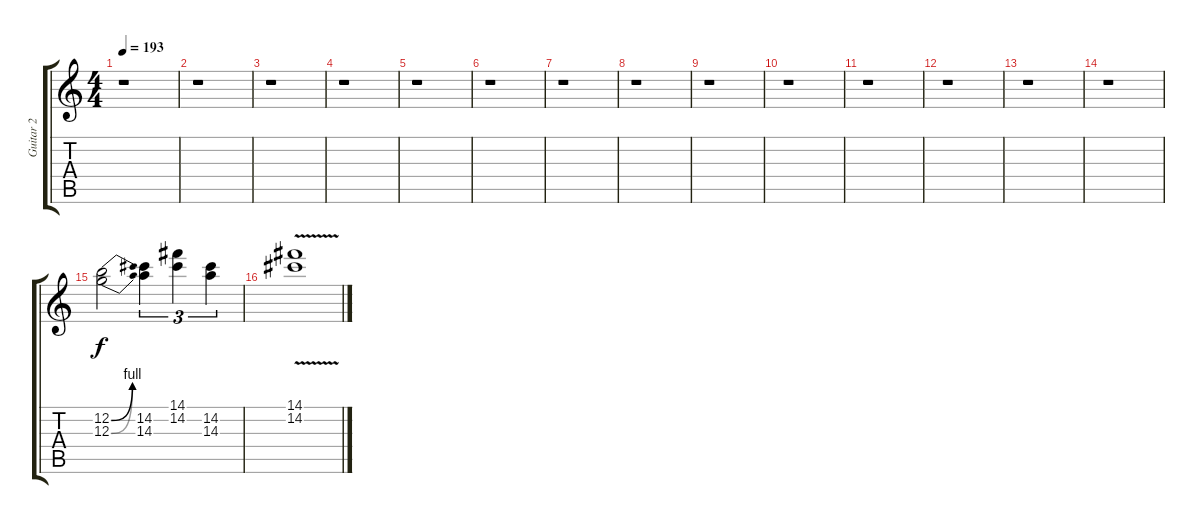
\track ("Guitar 2" "Guitar 2") {instrument overdrivenguitar}
\staff {score tabs}
\tuning (E4 B3 G3 D3 A2 D2) {hide}
\ts (4 4)
\tempo 193
\clef g2
\ks c
r.1{dy f} |
r.1 |
r.1 |
r.1 |
r.1 |
r.1 |
r.1 |
r.1 |
r.1 |
r.1 |
r.1 |
r.1 |
r.1 |
r.1 |
(12.2{be (bend 0 0 60 4)} 12.3{be (bend 0 0 60 4)}).2 (14.2 14.3).4{tu (3 2)} (14.1 14.2).4{tu (3 2)} (14.2 14.3).4{tu (3 2)} |
(14.1 14.2{v}).1
